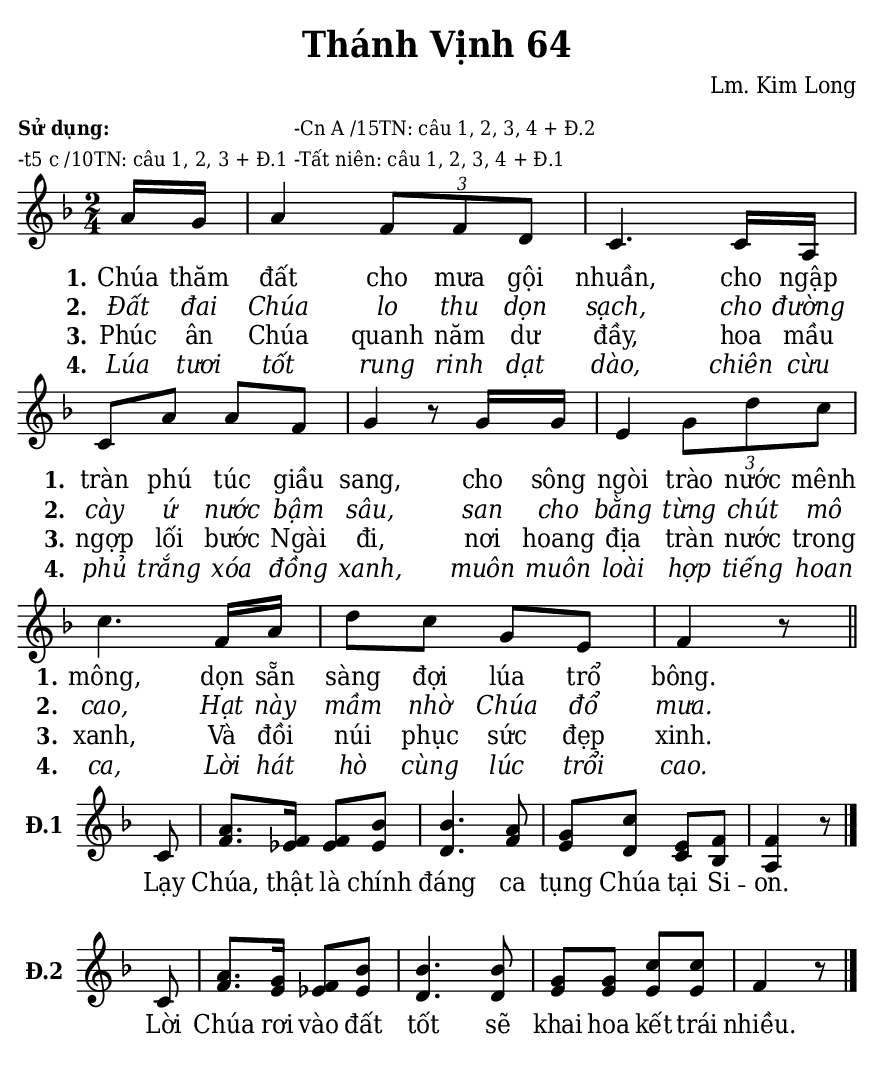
% Cài đặt chung
\version "2.22.1"
\include "english.ly"

\header {
  title = "Thánh Vịnh 64"
  composer = "Lm. Kim Long"
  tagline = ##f
}

% mã nguồn cho những chức năng chưa hỗ trợ trong phiên bản lilypond hiện tại
% cung cấp bởi cộng đồng lilypond khi gửi email đến lilypond-user@gnu.org
% in số phiên khúc trên mỗi dòng
#(define (add-grob-definition grob-name grob-entry)
     (set! all-grob-descriptions
           (cons ((@@ (lily) completize-grob-entry)
                  (cons grob-name grob-entry))
                 all-grob-descriptions)))

#(add-grob-definition
    'StanzaNumberSpanner
    `((direction . ,LEFT)
      (font-series . bold)
      (padding . 1.0)
      (side-axis . ,X)
      (stencil . ,ly:text-interface::print)
      (X-offset . ,ly:side-position-interface::x-aligned-side)
      (Y-extent . ,grob::always-Y-extent-from-stencil)
      (meta . ((class . Spanner)
               (interfaces . (font-interface
                              side-position-interface
                              stanza-number-interface
                              text-interface))))))

\layout {
    \context {
      \Global
      \grobdescriptions #all-grob-descriptions
    }
    \context {
      \Score
      \remove Stanza_number_align_engraver
      \consists
        #(lambda (context)
           (let ((texts '())
                 (syllables '()))
             (make-engraver
              (acknowledgers
               ((stanza-number-interface engraver grob source-engraver)
                  (set! texts (cons grob texts)))
               ((lyric-syllable-interface engraver grob source-engraver)
                  (set! syllables (cons grob syllables))))
              ((stop-translation-timestep engraver)
                 (for-each
                  (lambda (text)
                    (for-each
                     (lambda (syllable)
                       (ly:pointer-group-interface::add-grob
                        text
                        'side-support-elements
                        syllable))
                     syllables))
                  texts)
                 (set! syllables '())))))
    }
    \context {
      \Lyrics
      \remove Stanza_number_engraver
      \consists
        #(lambda (context)
           (let ((text #f)
                 (last-stanza #f))
             (make-engraver
              ((process-music engraver)
                 (let ((stanza (ly:context-property context 'stanza #f)))
                   (if (and stanza (not (equal? stanza last-stanza)))
                       (let ((column (ly:context-property context
'currentCommandColumn)))
                         (set! last-stanza stanza)
                         (if text
                             (ly:spanner-set-bound! text RIGHT column))
                         (set! text (ly:engraver-make-grob engraver
'StanzaNumberSpanner '()))
                         (ly:grob-set-property! text 'text stanza)
                         (ly:spanner-set-bound! text LEFT column)))))
              ((finalize engraver)
                 (if text
                     (let ((column (ly:context-property context
'currentCommandColumn)))
                       (ly:spanner-set-bound! text RIGHT column)))))))
      \override StanzaNumberSpanner.horizon-padding = 10000
    }
}

stanzaReminderOff =
  \temporary \override StanzaNumberSpanner.after-line-breaking =
     #(lambda (grob)
        ;; Can be replaced with (not (first-broken-spanner? grob)) in 2.23.
        (if (let ((siblings (ly:spanner-broken-into (ly:grob-original grob))))
              (and (pair? siblings)
                   (not (eq? grob (car siblings)))))
            (ly:grob-suicide! grob)))

stanzaReminderOn = \undo \stanzaReminderOff
% kết thúc mã nguồn

% Nhạc
nhacPhanMot = \relative c'' {
  \key f \major
  \time 2/4
  \partial 8 a16 g |
  a4 \tuplet 3/2 { f8 f d } |
  c4. c16 a |
  c8 a' a f |
  g4 r8 g16 g |
  e4 \tuplet 3/2 { g8 d' c } |
  c4. f,16 a |
  d8 c g e |
  f4 r8 \bar "||"
}

nhacPhanHai = \relative c' {
  \key f \major
  \time 2/4
  \partial 8 c8 |
  <<
    {
      a'8. f16 f8 bf |
      bf4. a8 |
      g c e, f |
      f4 r8 \bar "|."
    }
    {
      f8. ef16 ef8 ef |
      d4. f8 |
      e d c bf |
      a4 r8
    }
  >>
}

nhacPhanBa = \relative c' {
  \key f \major
  \time 2/4
  \partial 8 c8 |
  <<
    {
      a'8. g16 f8 bf |
      bf4. bf8 |
      g g c c
    }
    {
      f,8. e16 ef8 ef |
      d4. d8 |
      e e e e
    }
  >>
  f4 r8 \bar "|."
}

% Lời
loiPhanMot = \lyricmode {
  <<
    {
      \set stanza = "1."
      Chúa thăm đất cho mưa gội nhuần,
      cho ngập tràn phú túc giầu sang,
      cho sông ngòi trào nước mênh mông,
      dọn sẵn sàng đợi lúa trổ bông.
    }
    \new Lyrics {
	    \set associatedVoice = "beSop"
	    \set stanza = "2."
      \override Lyrics.LyricText.font-shape = #'italic
      Đất đai Chúa lo thu dọn sạch,
      cho đường cày ứ nước bậm sâu,
      san cho bằng từng chút mô cao,
      Hạt này mầm nhờ Chúa đổ mưa.
    }
    \new Lyrics {
	    \set associatedVoice = "beSop"
	    \set stanza = "3."
      Phúc ân Chúa quanh năm dư đầy,
      hoa mầu ngợp lối bước Ngài đi,
      nơi hoang địa tràn nước trong xanh,
      Và đồi núi phục sức đẹp xinh.
    }
    \new Lyrics {
	    \set associatedVoice = "beSop"
	    \set stanza = "4."
      \override Lyrics.LyricText.font-shape = #'italic
      Lúa tươi tốt rung rinh dạt dào,
      chiên cừu phủ trắng xóa đồng xanh,
      muôn muôn loài hợp tiếng hoan ca,
      Lời hát hò cùng lúc trổi cao.
    }
  >>
}

loiPhanHai = \lyricmode {
  Lạy Chúa, thật là chính đáng ca tụng Chúa tại Si -- on.
}

loiPhanBa = \lyricmode {
  Lời Chúa rơi vào đất tốt sẽ khai hoa kết trái nhiều.
}


% Dàn trang
\paper {
  #(set-paper-size "a5")
  top-margin = 3\mm
  bottom-margin = 3\mm
  left-margin = 3\mm
  right-margin = 3\mm
  indent = #0
  #(define fonts
	 (make-pango-font-tree "Deja Vu Serif Condensed"
	 		       "Deja Vu Serif Condensed"
			       "Deja Vu Serif Condensed"
			       (/ 20 20)))
  print-page-number = ##f
  ragged-bottom = ##t
  page-count = 1
}

\markup {
  \vspace #1
  %\fill-line {
    \column {
      \left-align {
        \line { \bold \small "Sử dụng:" }
        \line { \small "-t5 c /10TN: câu 1, 2, 3 + Đ.1" }
      }
    }
    \column {
      \left-align {
        \line { \small "-Cn A /15TN: câu 1, 2, 3, 4 + Đ.2" }
        \line { \small "-Tất niên: câu 1, 2, 3, 4 + Đ.1" }
      }
    }
  %}
}

\score {
  <<
    \new Staff <<
        \clef treble
        \new Voice = beSop {
          \nhacPhanMot
        }
      \new Lyrics \lyricsto beSop \loiPhanMot
    >>
  >>
  \layout {
    \override Lyrics.LyricSpace.minimum-distance = #1
    \override Score.BarNumber.break-visibility = ##(#f #f #f)
    \override Score.SpacingSpanner.uniform-stretching = ##t
    ragged-last = ##f
  }
}

\score {
  <<
    \new Staff \with {
      \remove "Time_signature_engraver"
      instrumentName = \markup { \bold "Đ.1" }} <<
        \clef treble
        \new Voice = beSop {
          \nhacPhanHai
        }
      \new Lyrics \lyricsto beSop \loiPhanHai
    >>
  >>
  \layout {
    indent = 10
    \override Lyrics.LyricSpace.minimum-distance = #0.6
    \override Score.BarNumber.break-visibility = ##(#f #f #f)
    \override Score.SpacingSpanner.uniform-stretching = ##t
    ragged-last = ##f
  }
}

\score {
  <<
    \new Staff \with {
      \remove "Time_signature_engraver"
      instrumentName = \markup { \bold "Đ.2" }} <<
        \clef treble
        \new Voice = beSop {
          \nhacPhanBa
        }
      \new Lyrics \lyricsto beSop \loiPhanBa
    >>
  >>
  \layout {
    indent = 10
    \override Lyrics.LyricSpace.minimum-distance = #0.45
    \override Score.BarNumber.break-visibility = ##(#f #f #f)
    \override Score.SpacingSpanner.uniform-stretching = ##t
    ragged-last = ##f
  }
}
